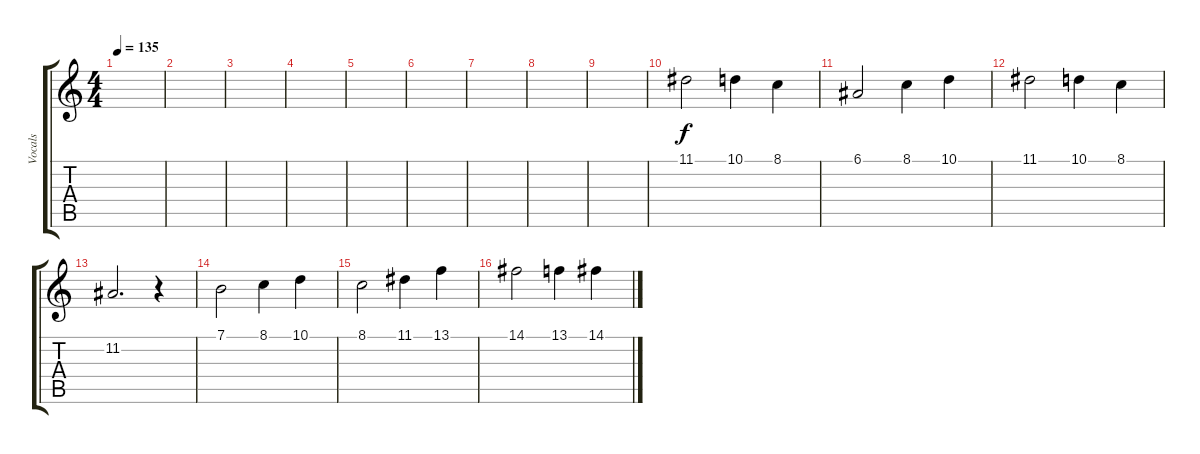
\track ("Vocals" "Vocals") {instrument choiraahs}
\staff {score tabs}
\tuning (E4 B3 G3 D3 A2 E2) {hide}
\ts (4 4)
\tempo 135
\clef g2
\ks c
|
|
|
|
|
|
|
|
|
11.1.2 10.1.4 8.1.4 |
6.1.2 8.1.4 10.1.4 |
11.1.2 10.1.4 8.1.4 |
11.2.2{d} r.4 |
7.1.2 8.1.4 10.1.4 |
8.1.2 11.1.4 13.1.4 |
14.1.2 13.1.4 14.1.4
